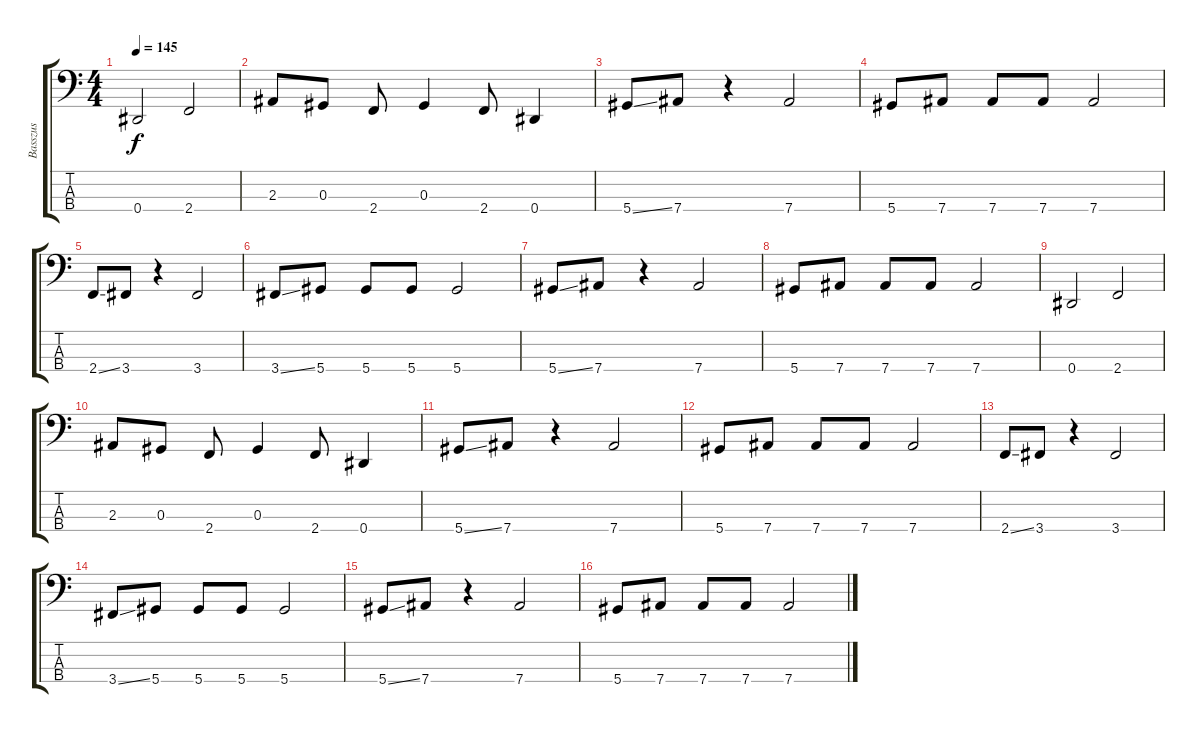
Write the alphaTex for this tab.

\track ("Basszus" "Basszus") {instrument electricbassfinger}
\staff {score tabs}
\tuning (Gb2 Db2 Ab1 Eb1) {hide}
\ts (4 4)
\tempo 145
\clef f4
\ks c
0.4.2{dy f} 2.4.2 |
2.3.8 0.3.8 2.4.8 0.3.4 2.4.8 0.4.4 |
5.4{ss}.8 7.4.8 r.4 7.4.2 |
5.4.8 7.4.8 7.4.8 7.4.8 7.4.2 |
2.4{ss}.8 3.4.8 r.4 3.4.2 |
3.4{ss}.8 5.4.8 5.4.8 5.4.8 5.4.2 |
5.4{ss}.8 7.4.8 r.4 7.4.2 |
5.4.8 7.4.8 7.4.8 7.4.8 7.4.2 |
0.4.2 2.4.2 |
2.3.8 0.3.8 2.4.8 0.3.4 2.4.8 0.4.4 |
5.4{ss}.8 7.4.8 r.4 7.4.2 |
5.4.8 7.4.8 7.4.8 7.4.8 7.4.2 |
2.4{ss}.8 3.4.8 r.4 3.4.2 |
3.4{ss}.8 5.4.8 5.4.8 5.4.8 5.4.2 |
5.4{ss}.8 7.4.8 r.4 7.4.2 |
5.4.8 7.4.8 7.4.8 7.4.8 7.4.2
